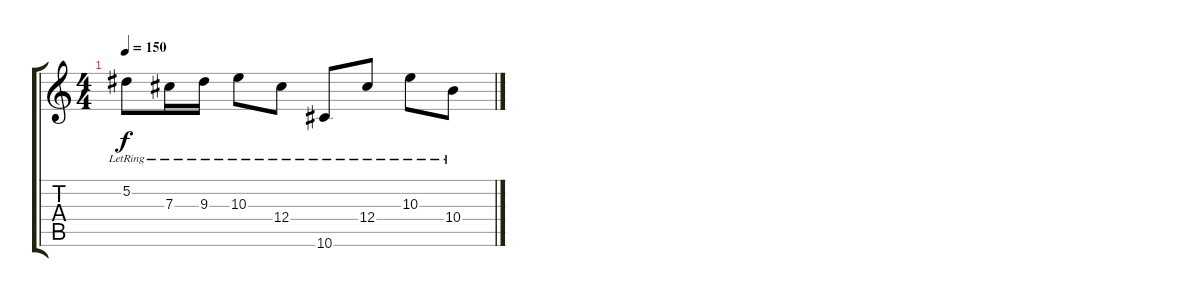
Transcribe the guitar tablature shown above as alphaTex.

\track "" {instrument acousticguitarsteel}
\staff {score tabs}
\tuning (Eb4 Bb3 Gb3 Db3 Ab2 Eb2) {hide}
\ts (4 4)
\tempo 150
\clef g2
\ks c
5.2{lr}.8{dy f} 7.3{lr}.16 9.3{lr}.16 10.3{lr}.8 12.4{lr}.8 10.6{lr}.8 12.4{lr}.8 10.3{lr}.8 10.4{lr}.8
